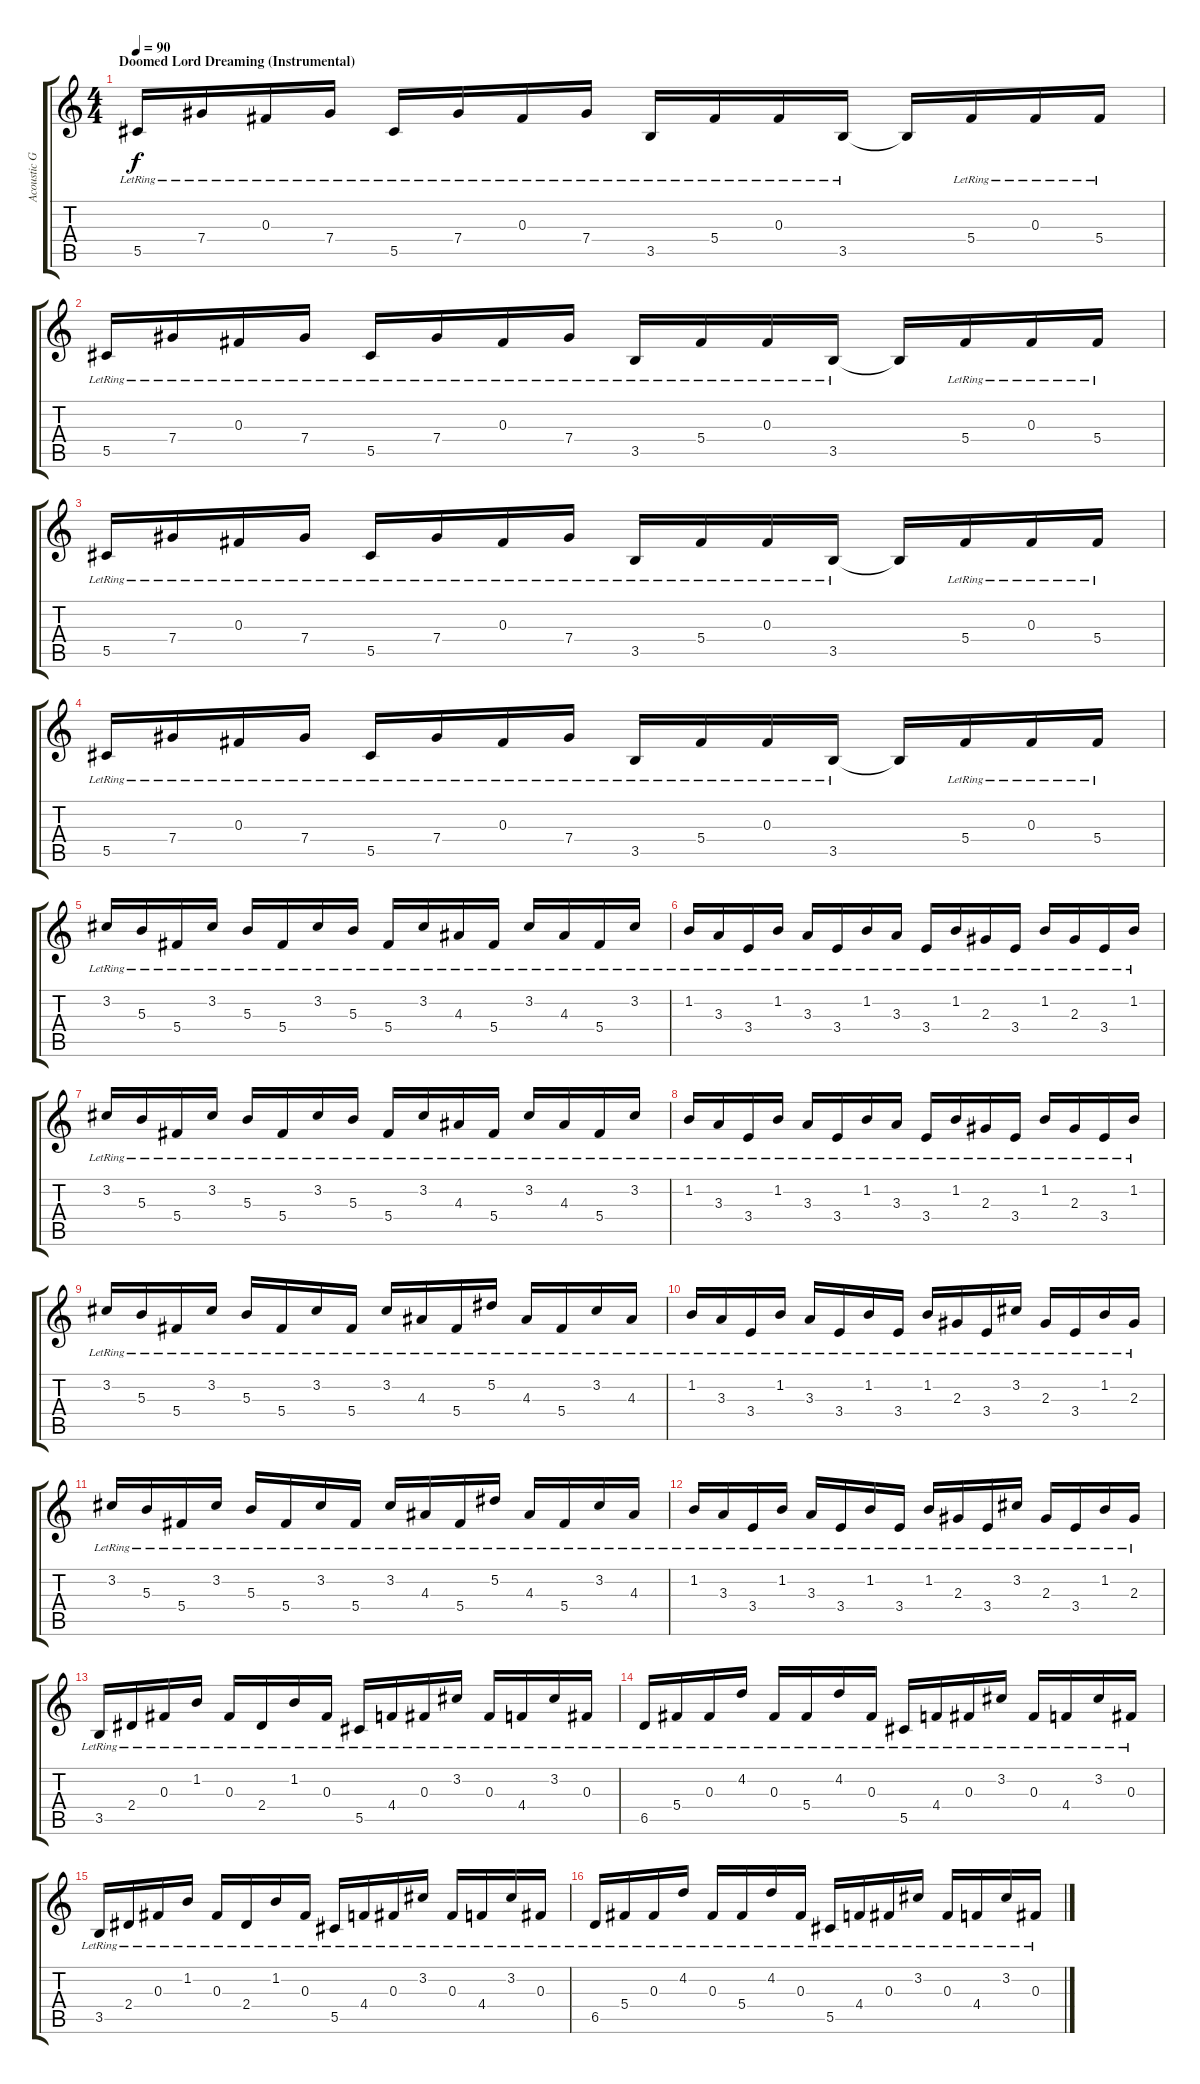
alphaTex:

\track ("Acoustic Guitar" "Acoustic G") {instrument acousticguitarsteel}
\staff {score tabs}
\tuning (Eb4 Bb3 Gb3 Db3 Ab2 Eb2) {hide}
\ts (4 4)
\section ("" "Doomed Lord Dreaming (Instrumental)")
\tempo 90
\clef g2
\ks c
5.5{lr}.16{dy f instrument acousticguitarsteel} 7.4{lr}.16 0.3{lr}.16 7.4{lr}.16 5.5{lr}.16 7.4{lr}.16 0.3{lr}.16 7.4{lr}.16 3.5{lr}.16 5.4{lr}.16 0.3{lr}.16 3.5{lr}.16 3.5{t}.16 5.4{lr}.16 0.3{lr}.16 5.4{lr}.16 |
5.5{lr}.16 7.4{lr}.16 0.3{lr}.16 7.4{lr}.16 5.5{lr}.16 7.4{lr}.16 0.3{lr}.16 7.4{lr}.16 3.5{lr}.16 5.4{lr}.16 0.3{lr}.16 3.5{lr}.16 3.5{t}.16 5.4{lr}.16 0.3{lr}.16 5.4{lr}.16 |
5.5{lr}.16 7.4{lr}.16 0.3{lr}.16 7.4{lr}.16 5.5{lr}.16 7.4{lr}.16 0.3{lr}.16 7.4{lr}.16 3.5{lr}.16 5.4{lr}.16 0.3{lr}.16 3.5{lr}.16 3.5{t}.16 5.4{lr}.16 0.3{lr}.16 5.4{lr}.16 |
5.5{lr}.16 7.4{lr}.16 0.3{lr}.16 7.4{lr}.16 5.5{lr}.16 7.4{lr}.16 0.3{lr}.16 7.4{lr}.16 3.5{lr}.16 5.4{lr}.16 0.3{lr}.16 3.5{lr}.16 3.5{t}.16 5.4{lr}.16 0.3{lr}.16 5.4{lr}.16 |
3.2{lr}.16 5.3{lr}.16 5.4{lr}.16 3.2{lr}.16 5.3{lr}.16 5.4{lr}.16 3.2{lr}.16 5.3{lr}.16 5.4{lr}.16 3.2{lr}.16 4.3{lr}.16 5.4{lr}.16 3.2{lr}.16 4.3{lr}.16 5.4{lr}.16 3.2{lr}.16 |
1.2{lr}.16 3.3{lr}.16 3.4{lr}.16 1.2{lr}.16 3.3{lr}.16 3.4{lr}.16 1.2{lr}.16 3.3{lr}.16 3.4{lr}.16 1.2{lr}.16 2.3{lr}.16 3.4{lr}.16 1.2{lr}.16 2.3{lr}.16 3.4{lr}.16 1.2{lr}.16 |
3.2{lr}.16 5.3{lr}.16 5.4{lr}.16 3.2{lr}.16 5.3{lr}.16 5.4{lr}.16 3.2{lr}.16 5.3{lr}.16 5.4{lr}.16 3.2{lr}.16 4.3{lr}.16 5.4{lr}.16 3.2{lr}.16 4.3{lr}.16 5.4{lr}.16 3.2{lr}.16 |
1.2{lr}.16 3.3{lr}.16 3.4{lr}.16 1.2{lr}.16 3.3{lr}.16 3.4{lr}.16 1.2{lr}.16 3.3{lr}.16 3.4{lr}.16 1.2{lr}.16 2.3{lr}.16 3.4{lr}.16 1.2{lr}.16 2.3{lr}.16 3.4{lr}.16 1.2{lr}.16 |
3.2{lr}.16 5.3{lr}.16 5.4{lr}.16 3.2{lr}.16 5.3{lr}.16 5.4{lr}.16 3.2{lr}.16 5.4{lr}.16 3.2{lr}.16 4.3{lr}.16 5.4{lr}.16 5.2{lr}.16 4.3{lr}.16 5.4{lr}.16 3.2{lr}.16 4.3{lr}.16 |
1.2{lr}.16 3.3{lr}.16 3.4{lr}.16 1.2{lr}.16 3.3{lr}.16 3.4{lr}.16 1.2{lr}.16 3.4{lr}.16 1.2{lr}.16 2.3{lr}.16 3.4{lr}.16 3.2{lr}.16 2.3{lr}.16 3.4{lr}.16 1.2{lr}.16 2.3{lr}.16 |
3.2{lr}.16 5.3{lr}.16 5.4{lr}.16 3.2{lr}.16 5.3{lr}.16 5.4{lr}.16 3.2{lr}.16 5.4{lr}.16 3.2{lr}.16 4.3{lr}.16 5.4{lr}.16 5.2{lr}.16 4.3{lr}.16 5.4{lr}.16 3.2{lr}.16 4.3{lr}.16 |
1.2{lr}.16 3.3{lr}.16 3.4{lr}.16 1.2{lr}.16 3.3{lr}.16 3.4{lr}.16 1.2{lr}.16 3.4{lr}.16 1.2{lr}.16 2.3{lr}.16 3.4{lr}.16 3.2{lr}.16 2.3{lr}.16 3.4{lr}.16 1.2{lr}.16 2.3{lr}.16 |
3.5{lr}.16 2.4{lr}.16 0.3{lr}.16 1.2{lr}.16 0.3{lr}.16 2.4{lr}.16 1.2{lr}.16 0.3{lr}.16 5.5{lr}.16 4.4{lr}.16 0.3{lr}.16 3.2{lr}.16 0.3{lr}.16 4.4{lr}.16 3.2{lr}.16 0.3{lr}.16 |
6.5{lr}.16 5.4{lr}.16 0.3{lr}.16 4.2{lr}.16 0.3{lr}.16 5.4{lr}.16 4.2{lr}.16 0.3{lr}.16 5.5{lr}.16 4.4{lr}.16 0.3{lr}.16 3.2{lr}.16 0.3{lr}.16 4.4{lr}.16 3.2{lr}.16 0.3{lr}.16 |
3.5{lr}.16 2.4{lr}.16 0.3{lr}.16 1.2{lr}.16 0.3{lr}.16 2.4{lr}.16 1.2{lr}.16 0.3{lr}.16 5.5{lr}.16 4.4{lr}.16 0.3{lr}.16 3.2{lr}.16 0.3{lr}.16 4.4{lr}.16 3.2{lr}.16 0.3{lr}.16 |
6.5{lr}.16 5.4{lr}.16 0.3{lr}.16 4.2{lr}.16 0.3{lr}.16 5.4{lr}.16 4.2{lr}.16 0.3{lr}.16 5.5{lr}.16 4.4{lr}.16 0.3{lr}.16 3.2{lr}.16 0.3{lr}.16 4.4{lr}.16 3.2{lr}.16 0.3{lr}.16
